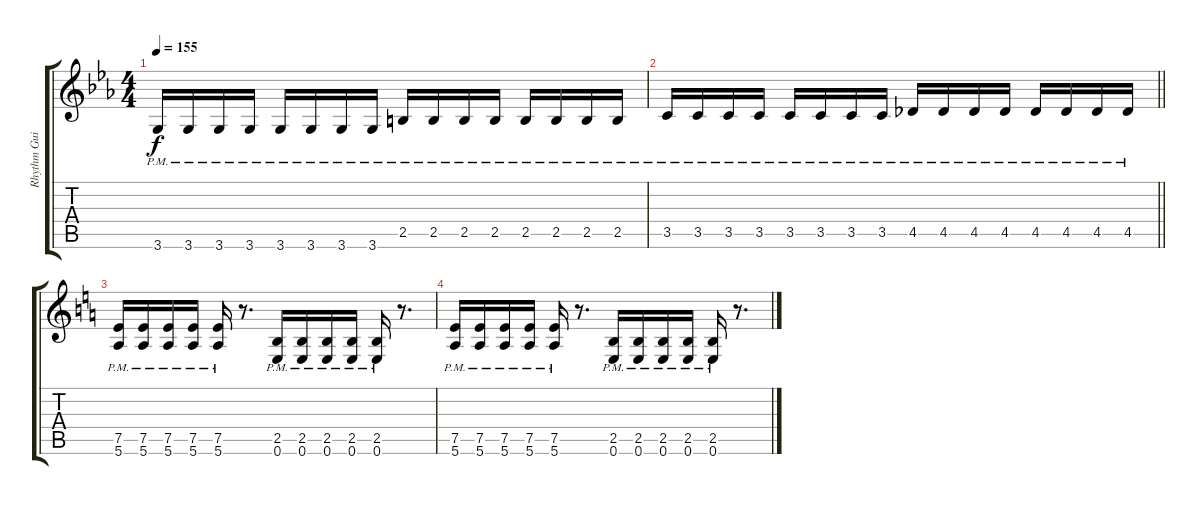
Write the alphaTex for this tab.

\track ("Rhythm Guitar 2" "Rhythm Gui") {instrument distortionguitar}
\staff {score tabs}
\tuning (E4 B3 G3 D3 A2 E2) {hide}
\ts (4 4)
\tempo 155
\clef g2
\ks cminor
3.6{pm}.16{dy f} 3.6{pm}.16 3.6{pm}.16 3.6{pm}.16 3.6{pm}.16 3.6{pm}.16 3.6{pm}.16 3.6{pm}.16 2.5{pm}.16 2.5{pm}.16 2.5{pm}.16 2.5{pm}.16 2.5{pm}.16 2.5{pm}.16 2.5{pm}.16 2.5{pm}.16 |
\barLineRight lightlight
3.5{pm}.16 3.5{pm}.16 3.5{pm}.16 3.5{pm}.16 3.5{pm}.16 3.5{pm}.16 3.5{pm}.16 3.5{pm}.16 4.5{pm}.16 4.5{pm}.16 4.5{pm}.16 4.5{pm}.16 4.5{pm}.16 4.5{pm}.16 4.5{pm}.16 4.5{pm}.16 |
\ks aminor
(7.5{pm} 5.6{pm}).16 (7.5{pm} 5.6{pm}).16 (7.5{pm} 5.6{pm}).16 (7.5{pm} 5.6{pm}).16 (7.5{pm} 5.6{pm}).16 r.8{d} (2.5{pm} 0.6{pm}).16 (2.5{pm} 0.6{pm}).16 (2.5{pm} 0.6{pm}).16 (2.5{pm} 0.6{pm}).16 (2.5{pm} 0.6{pm}).16 r.8{d} |
(7.5{pm} 5.6{pm}).16 (7.5{pm} 5.6{pm}).16 (7.5{pm} 5.6{pm}).16 (7.5{pm} 5.6{pm}).16 (7.5{pm} 5.6{pm}).16 r.8{d} (2.5{pm} 0.6{pm}).16 (2.5{pm} 0.6{pm}).16 (2.5{pm} 0.6{pm}).16 (2.5{pm} 0.6{pm}).16 (2.5{pm} 0.6{pm}).16 r.8{d}
